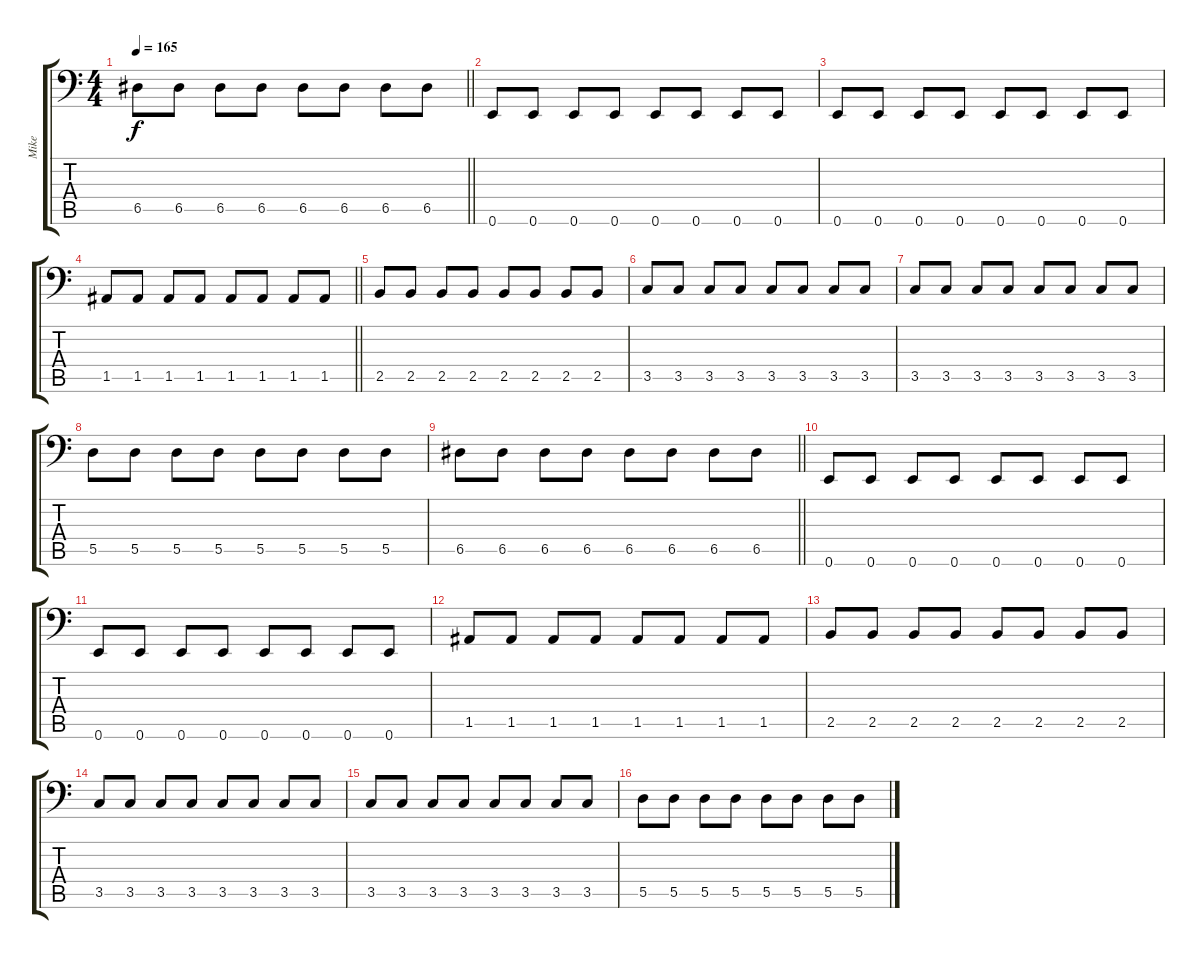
\track ("Mike" "Mike") {mute instrument electricbasspick}
\staff {score tabs}
\tuning (E3 B2 G2 D2 A1 E1) {hide}
\ts (4 4)
\tempo 165
\clef f4
\barLineRight lightlight
\ks c
6.5.8{dy f} 6.5.8 6.5.8 6.5.8 6.5.8 6.5.8 6.5.8 6.5.8 |
0.6.8 0.6.8 0.6.8 0.6.8 0.6.8 0.6.8 0.6.8 0.6.8 |
0.6.8 0.6.8 0.6.8 0.6.8 0.6.8 0.6.8 0.6.8 0.6.8 |
\barLineRight lightlight
1.5.8 1.5.8 1.5.8 1.5.8 1.5.8 1.5.8 1.5.8 1.5.8 |
2.5.8 2.5.8 2.5.8 2.5.8 2.5.8 2.5.8 2.5.8 2.5.8 |
3.5.8 3.5.8 3.5.8 3.5.8 3.5.8 3.5.8 3.5.8 3.5.8 |
3.5.8 3.5.8 3.5.8 3.5.8 3.5.8 3.5.8 3.5.8 3.5.8 |
5.5.8 5.5.8 5.5.8 5.5.8 5.5.8 5.5.8 5.5.8 5.5.8 |
\barLineRight lightlight
6.5.8 6.5.8 6.5.8 6.5.8 6.5.8 6.5.8 6.5.8 6.5.8 |
0.6.8 0.6.8 0.6.8 0.6.8 0.6.8 0.6.8 0.6.8 0.6.8 |
0.6.8 0.6.8 0.6.8 0.6.8 0.6.8 0.6.8 0.6.8 0.6.8 |
1.5.8 1.5.8 1.5.8 1.5.8 1.5.8 1.5.8 1.5.8 1.5.8 |
2.5.8 2.5.8 2.5.8 2.5.8 2.5.8 2.5.8 2.5.8 2.5.8 |
3.5.8 3.5.8 3.5.8 3.5.8 3.5.8 3.5.8 3.5.8 3.5.8 |
3.5.8 3.5.8 3.5.8 3.5.8 3.5.8 3.5.8 3.5.8 3.5.8 |
5.5.8 5.5.8 5.5.8 5.5.8 5.5.8 5.5.8 5.5.8 5.5.8
